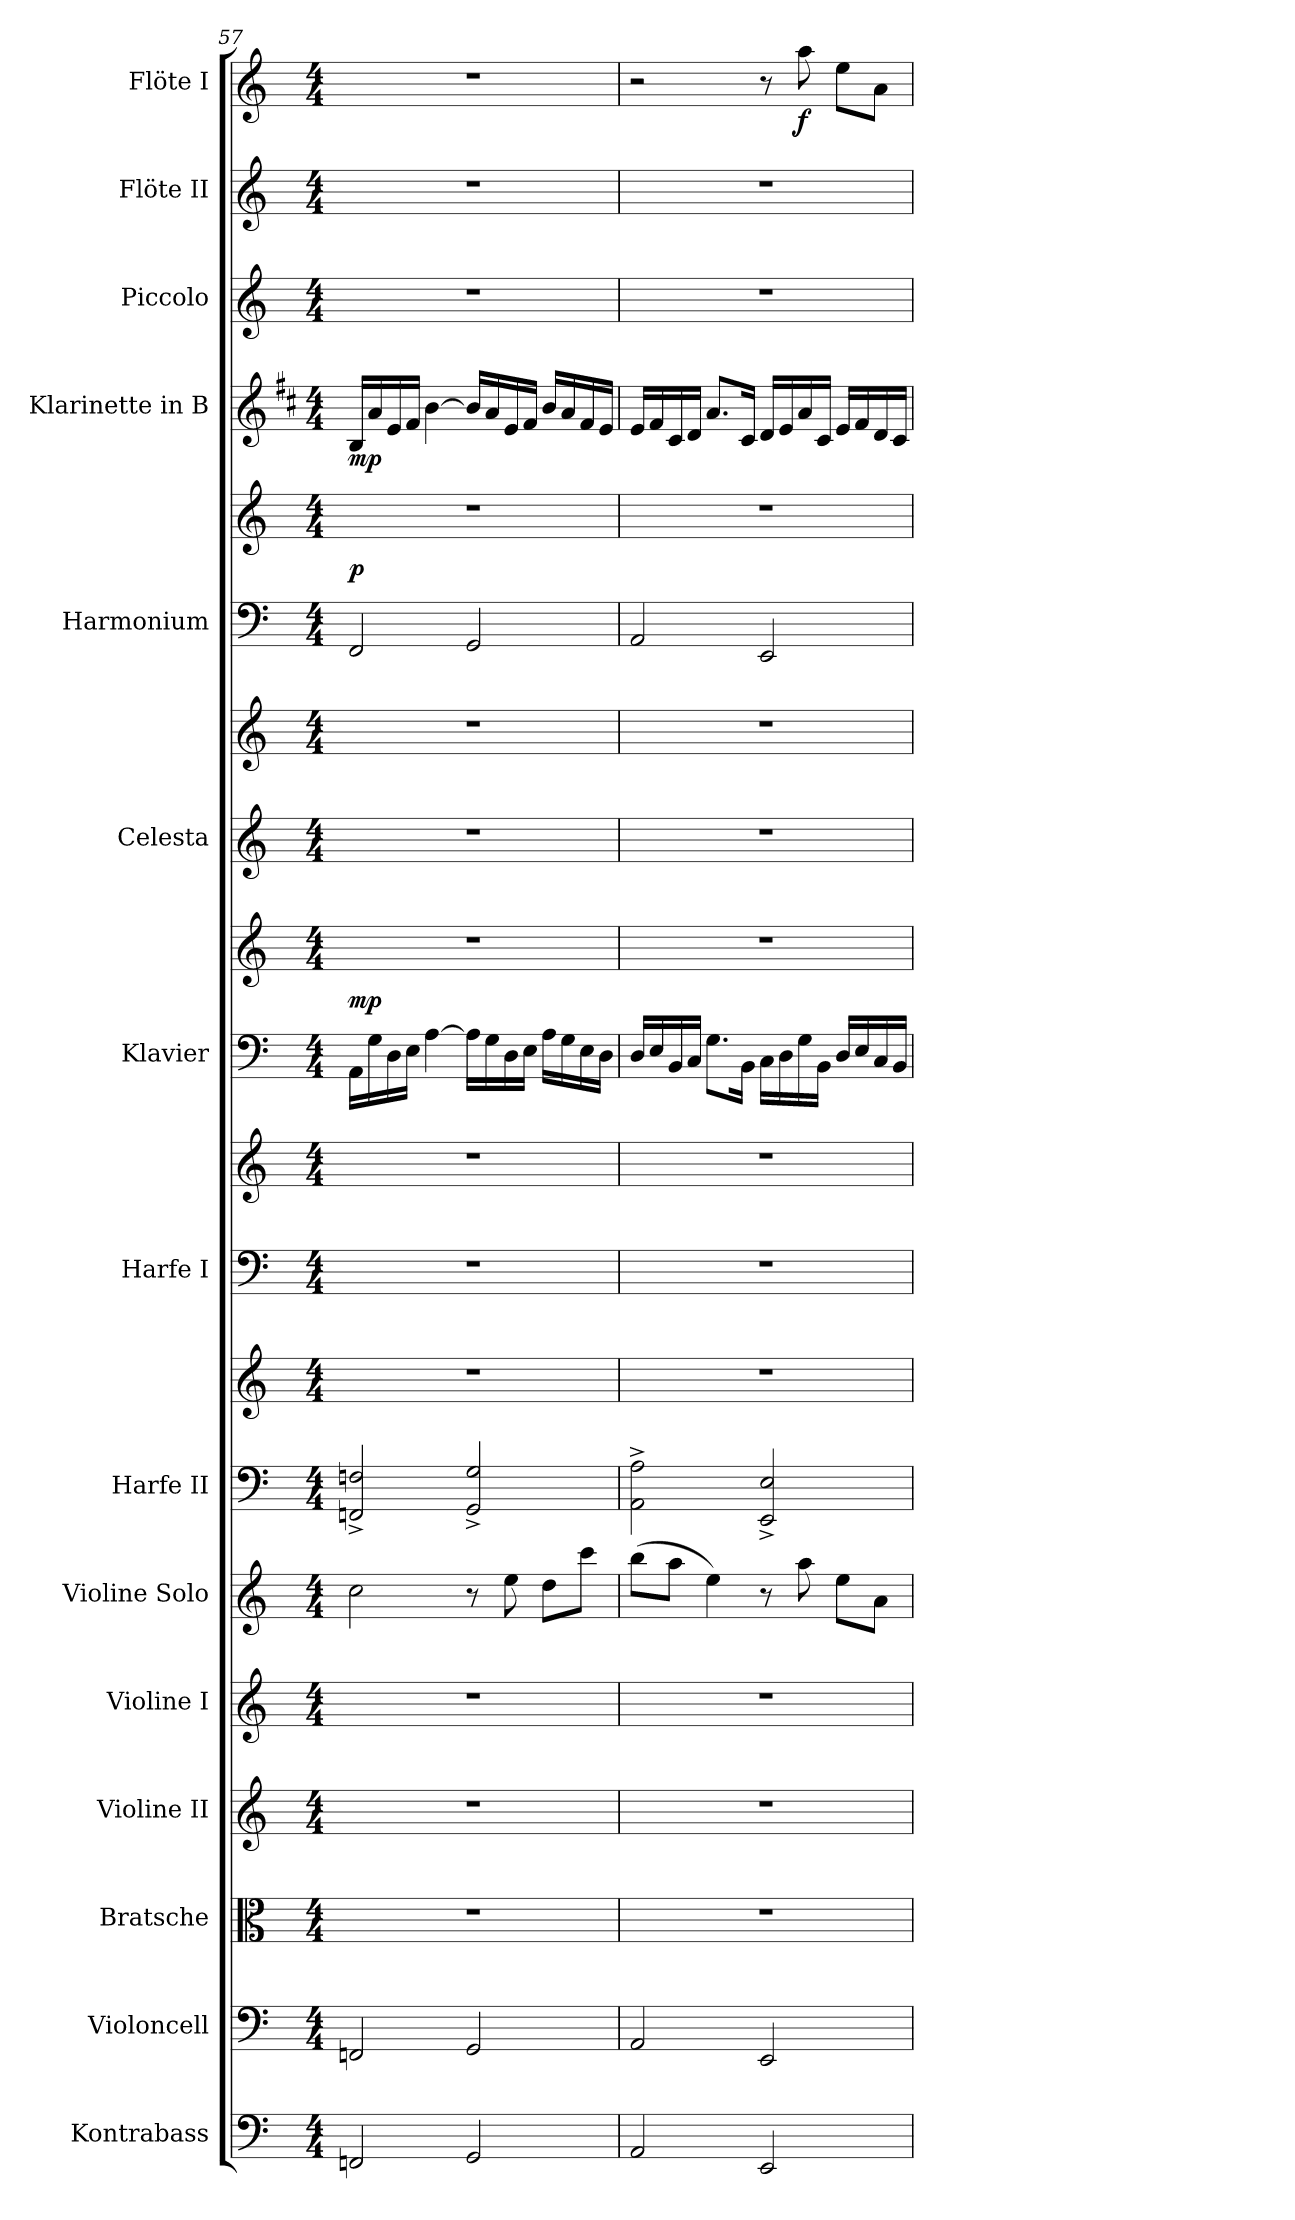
**kern	**kern	**kern	**kern	**kern	**kern	**kern	**kern	**kern	**kern	**kern	**kern	**dynam	**kern	**kern	**kern	**kern	**dynam	**kern	**dynam	**kern	**kern	**kern	**dynam
*part15	*part14	*part13	*part12	*part11	*part10	*part9	*part9	*part8	*part8	*part7	*part7	*part7	*part6	*part6	*part5	*part5	*part5	*part4	*part4	*part3	*part2	*part1	*part1
*staff20	*staff19	*staff18	*staff17	*staff16	*staff15	*staff14	*staff13	*staff12	*staff11	*staff10	*staff9	*staff9/10	*staff8	*staff7	*staff6	*staff5	*staff5/6	*staff4	*staff4	*staff3	*staff2	*staff1	*staff1
*I"Kontrabass	*I"Violoncell	*I"Bratsche	*I"Violine II	*I"Violine I	*I"Violine Solo	*I"Harfe II	*	*I"Harfe I	*	*I"Klavier	*	*	*I"Celesta	*	*I"Harmonium	*	*	*I"Klarinette in B	*	*I"Piccolo	*I"Flöte II	*I"Flöte I	*
*I'Kb.	*I'Vlc.	*I'Br.	*I'Vl. II	*I'Vl. I	*I'Vl. Solo	*I'Hfe. II	*	*I'Hfe. I	*	*I'Klav.	*	*	*I'Cel.	*	*I'Harm.	*	*	*I'Kl. in B	*	*I'Picc.	*I'Fl. II	*I'Fl. I	*
*clefF4	*clefF4	*clefC3	*clefG2	*clefG2	*clefG2	*clefF4	*clefG2	*clefF4	*clefG2	*clefF4	*clefG2	*	*clefG2	*clefG2	*clefF4	*clefG2	*	*clefG2	*	*clefG2	*clefG2	*clefG2	*
*ITrd7c12	*	*	*	*	*	*	*	*	*	*	*	*	*ITrd-7c-12	*ITrd-7c-12	*	*	*	*ITrd1c2	*	*ITrd-7c-12	*	*	*
*k[]	*k[]	*k[]	*k[]	*k[]	*k[]	*k[]	*k[]	*k[]	*k[]	*k[]	*k[]	*	*k[]	*k[]	*k[]	*k[]	*	*k[]	*	*k[]	*k[]	*k[]	*
*C:	*C:	*C:	*C:	*C:	*C:	*C:	*C:	*C:	*C:	*C:	*C:	*	*C:	*C:	*C:	*C:	*	*C:	*	*C:	*C:	*C:	*
*M4/4	*M4/4	*M4/4	*M4/4	*M4/4	*M4/4	*M4/4	*M4/4	*M4/4	*M4/4	*M4/4	*M4/4	*	*M4/4	*M4/4	*M4/4	*M4/4	*	*M4/4	*	*M4/4	*M4/4	*M4/4	*
=57	=57	=57	=57	=57	=57	=57	=57	=57	=57	=57	=57	=57	=57	=57	=57	=57	=57	=57	=57	=57	=57	=57	=57
2FFFni/	2FFni/	1r	1r	1r	2cci\	2FFni/^ 2Fni^	1r	1r	1r	16AAi\LL	1r	mp	1r	1r	2FFi/	1r	p	16Ai/LL	mp	1r	1r	1r	.
.	.	.	.	.	.	.	.	.	.	16Gi\	.	.	.	.	.	.	.	16gi/	.	.	.	.	.
.	.	.	.	.	.	.	.	.	.	16Di\	.	.	.	.	.	.	.	16di/	.	.	.	.	.
.	.	.	.	.	.	.	.	.	.	16Ei\JJ	.	.	.	.	.	.	.	16ei/JJ	.	.	.	.	.
.	.	.	.	.	.	.	.	.	.	[4Ai\	.	.	.	.	.	.	.	[4ai\	.	.	.	.	.
2GGGi/	2GGi/	.	.	.	8r	2GGi/^ 2Gi^	.	.	.	16Ai\LL]	.	.	.	.	2GGi/	.	.	16ai/LL]	.	.	.	.	.
.	.	.	.	.	.	.	.	.	.	16Gi\	.	.	.	.	.	.	.	16gi/	.	.	.	.	.
.	.	.	.	.	8eei\	.	.	.	.	16Di\	.	.	.	.	.	.	.	16di/	.	.	.	.	.
.	.	.	.	.	.	.	.	.	.	16Ei\JJ	.	.	.	.	.	.	.	16ei/JJ	.	.	.	.	.
.	.	.	.	.	8ddi\L	.	.	.	.	16Ai\LL	.	.	.	.	.	.	.	16ai/LL	.	.	.	.	.
.	.	.	.	.	.	.	.	.	.	16Gi\	.	.	.	.	.	.	.	16gi/	.	.	.	.	.
.	.	.	.	.	8ccci\J	.	.	.	.	16Ei\	.	.	.	.	.	.	.	16ei/	.	.	.	.	.
.	.	.	.	.	.	.	.	.	.	16Di\JJ	.	.	.	.	.	.	.	16di/JJ	.	.	.	.	.
=58	=58	=58	=58	=58	=58	=58	=58	=58	=58	=58	=58	=58	=58	=58	=58	=58	=58	=58	=58	=58	=58	=58	=58
2AAAi/	2AAi/	1r	1r	1r	(8bbi\L	2AAi\^ 2Ai^	1r	1r	1r	16Di/LL	1r	.	1r	1r	2AAi/	1r	.	16di/LL	.	1r	1r	2r	.
.	.	.	.	.	.	.	.	.	.	16Ei/	.	.	.	.	.	.	.	16ei/	.	.	.	.	.
.	.	.	.	.	8aai\J	.	.	.	.	16BBi/	.	.	.	.	.	.	.	16Bi/	.	.	.	.	.
.	.	.	.	.	.	.	.	.	.	16Ci/JJ	.	.	.	.	.	.	.	16ci/JJ	.	.	.	.	.
.	.	.	.	.	4eei\)	.	.	.	.	8.Gi\L	.	.	.	.	.	.	.	8.gi/L	.	.	.	.	.
.	.	.	.	.	.	.	.	.	.	16BBi\Jk	.	.	.	.	.	.	.	16Bi/Jk	.	.	.	.	.
2EEEi/	2EEi/	.	.	.	8r	2EEi/^ 2Ei^	.	.	.	16Ci\LL	.	.	.	.	2EEi/	.	.	16ci/LL	.	.	.	8r	.
.	.	.	.	.	.	.	.	.	.	16Di\	.	.	.	.	.	.	.	16di/	.	.	.	.	.
.	.	.	.	.	8aai\	.	.	.	.	16Gi\	.	.	.	.	.	.	.	16gi/	.	.	.	8aai\	f
.	.	.	.	.	.	.	.	.	.	16BBi\JJ	.	.	.	.	.	.	.	16Bi/JJ	.	.	.	.	.
.	.	.	.	.	8eei\L	.	.	.	.	16Di/LL	.	.	.	.	.	.	.	16di/LL	.	.	.	8eei\L	.
.	.	.	.	.	.	.	.	.	.	16Ei/	.	.	.	.	.	.	.	16ei/	.	.	.	.	.
.	.	.	.	.	8ai\J	.	.	.	.	16Ci/	.	.	.	.	.	.	.	16ci/	.	.	.	8ai\J	.
.	.	.	.	.	.	.	.	.	.	16BBi/JJ	.	.	.	.	.	.	.	16Bi/JJ	.	.	.	.	.
=	=	=	=	=	=	=	=	=	=	=	=	=	=	=	=	=	=	=	=	=	=	=	=
*-	*-	*-	*-	*-	*-	*-	*-	*-	*-	*-	*-	*-	*-	*-	*-	*-	*-	*-	*-	*-	*-	*-	*-
